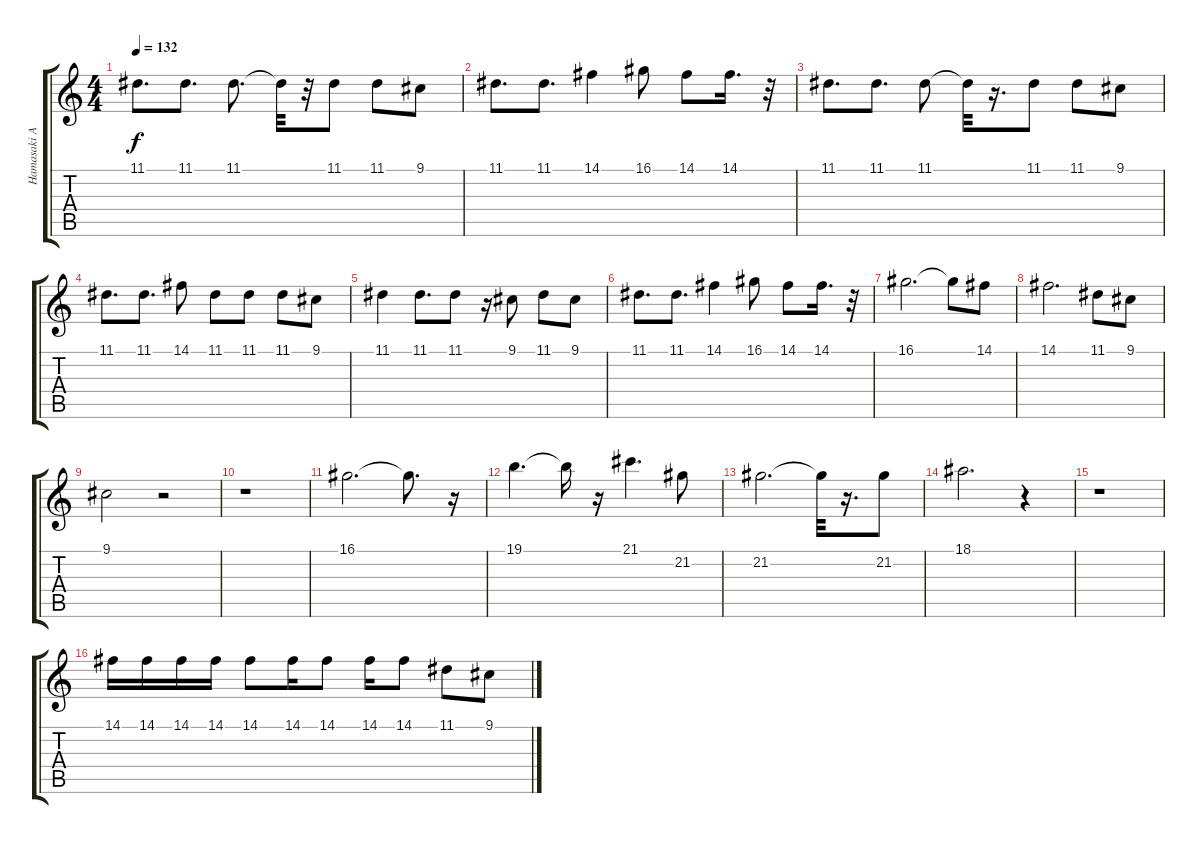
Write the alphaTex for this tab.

\track ("Hamasaki Ayumi (Lyrics)" "Hamasaki A") {instrument tenorsax}
\staff {score tabs}
\tuning (E4 B3 G3 D3 A2 E2) {hide}
\ts (4 4)
\tempo 132
\clef g2
\ks c
11.1.8{d dy f} 11.1.8{d} 11.1.8{d} 11.1{t}.32 r.32 11.1.8 11.1.8 9.1.8 |
11.1.8{d} 11.1.8{d} 14.1.4 16.1.8 14.1.8 14.1.16{d} r.32 |
11.1.8{d} 11.1.8{d} 11.1.8 11.1{t}.32 r.16{d} 11.1.8 11.1.8 9.1.8 |
11.1.8{d} 11.1.8{d} 14.1.8 11.1.8 11.1.8 11.1.8 9.1.8 |
11.1.4 11.1.8{d} 11.1.8 r.16 9.1.8 11.1.8 9.1.8 |
11.1.8{d} 11.1.8{d} 14.1.4 16.1.8 14.1.8 14.1.16{d} r.32 |
16.1.2{d} 16.1{t}.8 14.1.8 |
14.1.2{d} 11.1.8 9.1.8 |
9.1.2 r.2 |
r.1 |
16.1.2{d} 16.1{t}.8{d} r.16 |
19.1.4{d} 19.1{t}.16 r.16 21.1.4{d} 21.2.8 |
21.2.2{d} 21.2{t}.32 r.16{d} 21.2.8 |
18.1.2{d} r.4 |
r.1 |
14.1.16 14.1.16 14.1.16 14.1.16 14.1.8 14.1.16 14.1.8 14.1.16 14.1.8 11.1.8 9.1.8
